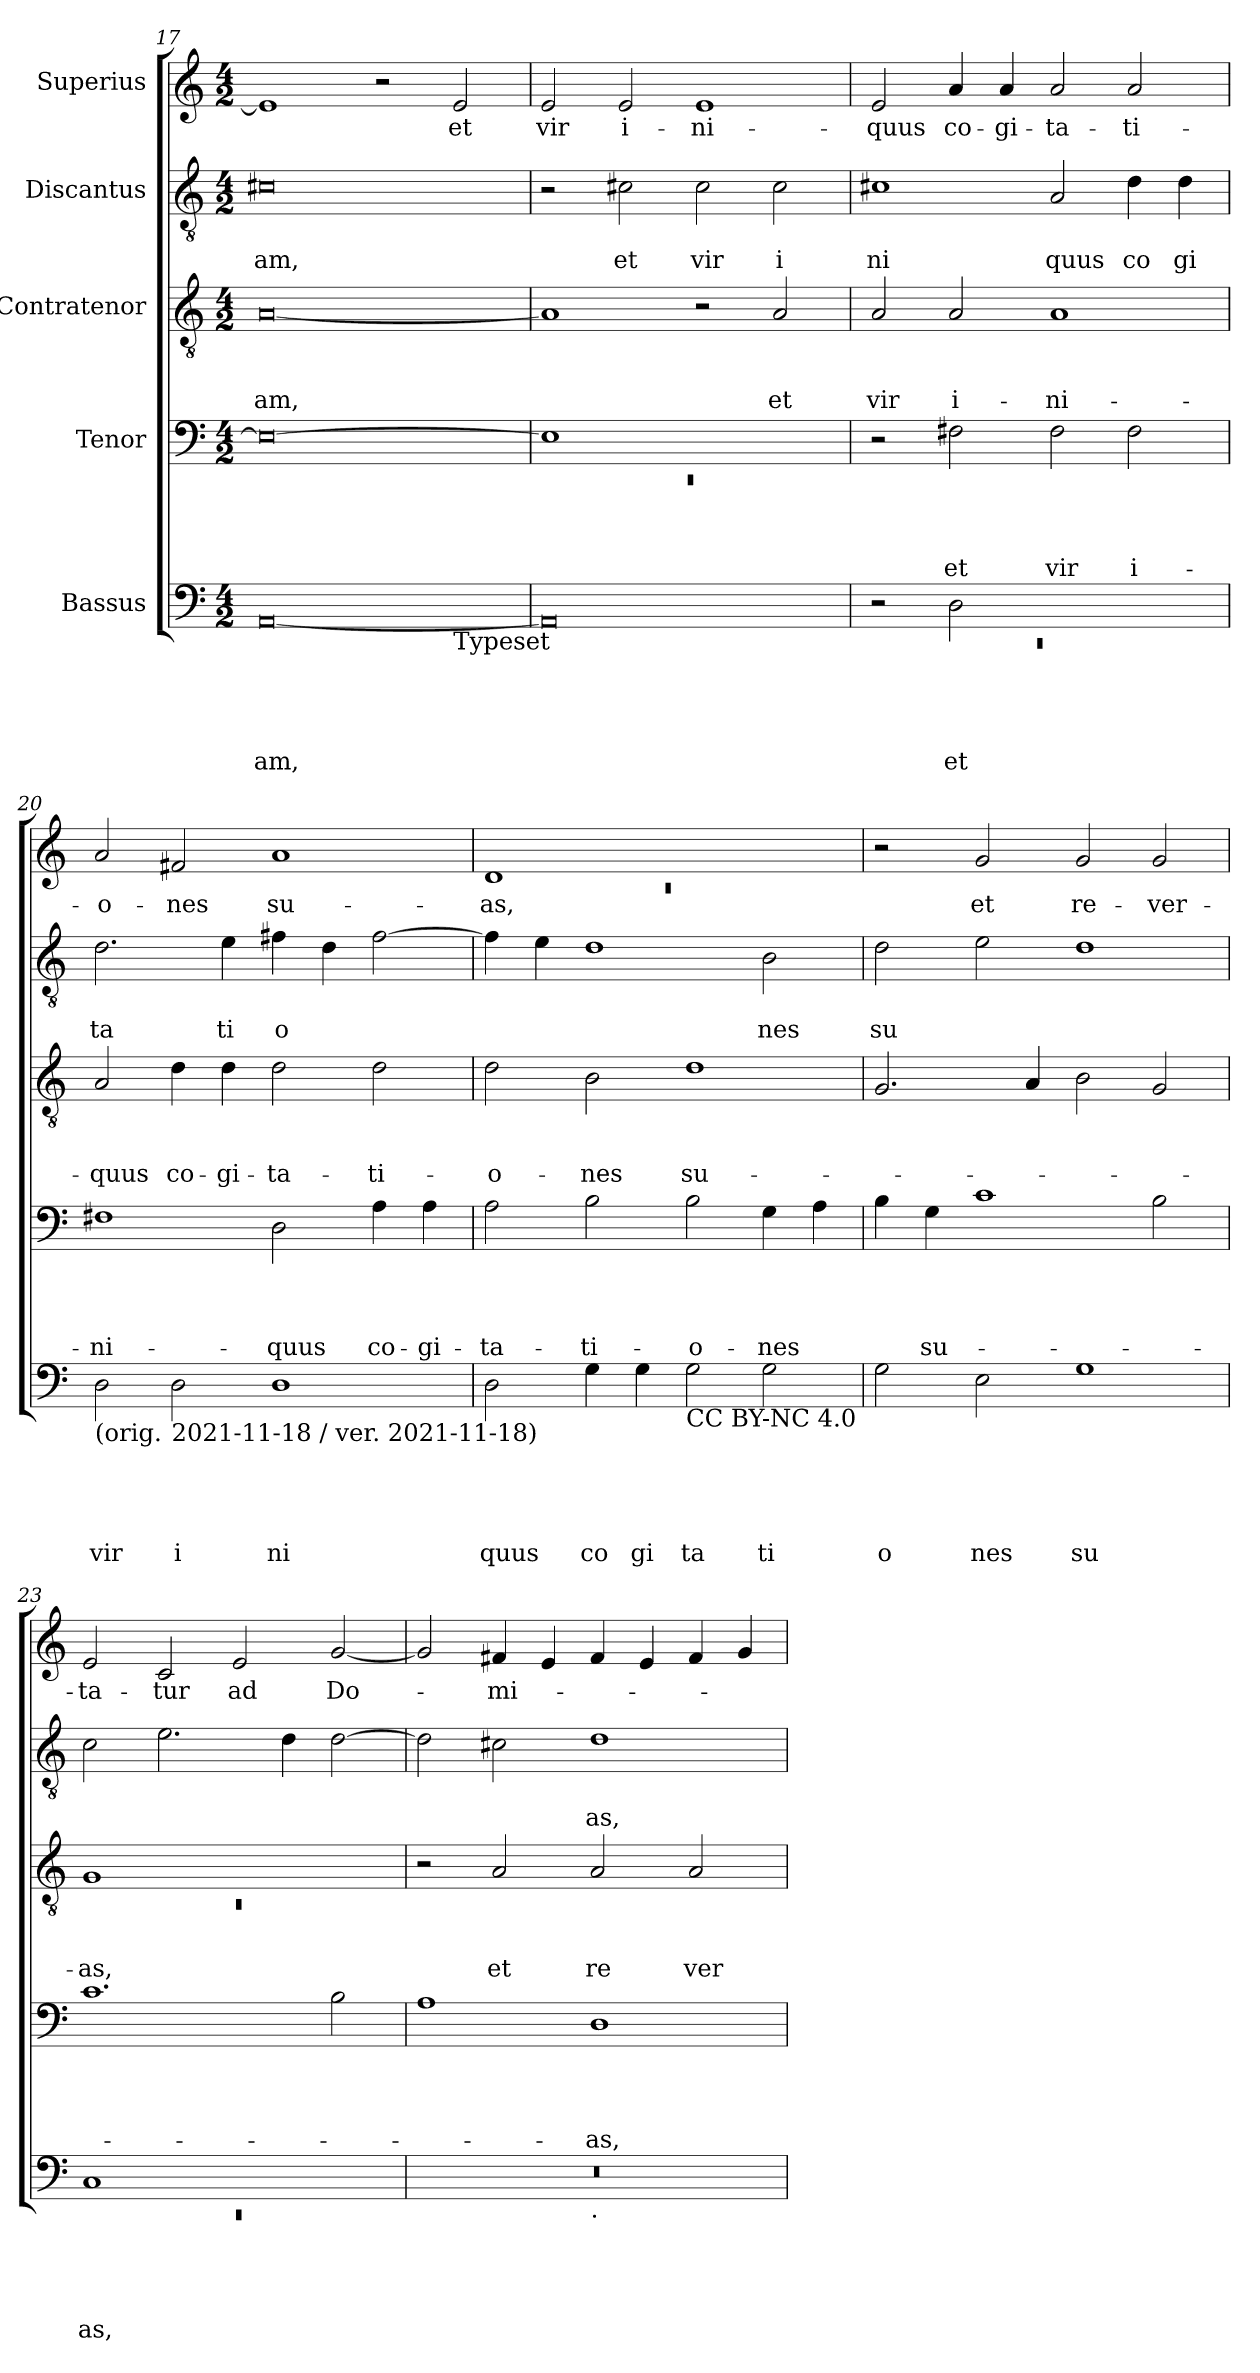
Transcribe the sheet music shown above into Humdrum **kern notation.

**kern	**text	**text	**text	**text	**text	**kern	**text	**text	**text	**text	**kern	**text	**text	**text	**kern	**text	**text	**kern	**text
*part5	*part5	*part5	*part5	*part5	*part5	*part4	*part4	*part4	*part4	*part4	*part3	*part3	*part3	*part3	*part2	*part2	*part2	*part1	*part1
*staff5	*staff5	*staff5	*staff5	*staff5	*staff5	*staff4	*staff4	*staff4	*staff4	*staff4	*staff3	*staff3	*staff3	*staff3	*staff2	*staff2	*staff2	*staff1	*staff1
*I"Bassus	*	*	*	*	*	*I"Tenor	*	*	*	*	*I"Contratenor	*	*	*	*I"Discantus	*	*	*I"Superius	*
*clefF4	*	*	*	*	*	*clefF4	*	*	*	*	*clefGv2	*	*	*	*clefGv2	*	*	*clefG2	*
*k[]	*	*	*	*	*	*k[]	*	*	*	*	*k[]	*	*	*	*k[]	*	*	*k[]	*
*C:	*	*	*	*	*	*C:	*	*	*	*	*C:	*	*	*	*C:	*	*	*C:	*
*M4/2	*	*	*	*	*	*M4/2	*	*	*	*	*M4/2	*	*	*	*M4/2	*	*	*M4/2	*
=17	=17	=17	=17	=17	=17	=17	=17	=17	=17	=17	=17	=17	=17	=17	=17	=17	=17	=17	=17
!	!	!	!	!	!LO:LY:b	!	!	!	!	!	!	!	!	!LO:LY:b	!	!	!LO:LY:b	!	!
*^	*	*	*	*	*	*	*	*	*	*	*	*	*	*	*	*	*	*	*
[<0AA	1.ryy	.	.	.	.	am,	0E_	.	.	.	.	[<0A	.	.	-am,	0c#X	.	am,	1e]	.
.	.	.	.	.	.	.	.	.	.	.	.	.	.	.	.	.	.	.	2r	.
!	!LO:TX:b:t=Typeset	!	!	!	!	!	!	!	!	!	!	!	!	!	!	!	!	!	!	!
!	!	!	!	!	!	!	!	!	!	!	!	!	!	!	!	!	!	!	!	!LO:LY:b
.	2ryy	.	.	.	.	.	.	.	.	.	.	.	.	.	.	.	.	.	2e/	et
=18	=18	=18	=18	=18	=18	=18	=18	=18	=18	=18	=18	=18	=18	=18	=18	=18	=18	=18	=18	=18
*	*	*	*	*	*	*	*^	*	*	*	*	*	*	*	*	*	*	*	*	*
!LO:TX:b:t=by Allen Garvin (aurvondel@gmail.com)	!	!	!	!	!	!	!	!	!	!	!	!	!	!	!	!	!	!	!	!	!
!	!	!	!	!	!	!	!	!LO:N:vis=1	!	!	!	!	!	!	!	!	!	!	!	!	!LO:LY:b
*v	*v	*	*	*	*	*	*	*	*	*	*	*	*	*	*	*	*	*	*	*	*
0AA]	.	.	.	.	.	1E]	0rEE	.	.	.	.	1A]	.	.	.	2r	.	.	2e/	vir
!	!	!	!	!	!	!	!	!	!	!	!	!	!	!	!	!	!	!LO:LY:b	!	!LO:LY:b
.	.	.	.	.	.	.	.	.	.	.	.	.	.	.	.	2c#X\	.	et	2e/	i-
!	!	!	!	!	!	!	!	!	!	!	!	!	!	!	!	!	!	!LO:LY:b	!	!LO:LY:b
.	.	.	.	.	.	1ryy	.	.	.	.	.	2r	.	.	.	2c#\	.	vir	1e	-ni-
!	!	!	!	!	!	!	!	!	!	!	!	!	!	!	!LO:LY:b	!	!	!LO:LY:b	!	!
.	.	.	.	.	.	.	.	.	.	.	.	2A/	.	.	et	2c#\	.	i	.	.
*	*	*	*	*	*	*v	*v	*	*	*	*	*	*	*	*	*	*	*	*	*
=19	=19	=19	=19	=19	=19	=19	=19	=19	=19	=19	=19	=19	=19	=19	=19	=19	=19	=19	=19
*^	*	*	*	*	*	*	*	*	*	*	*	*	*	*	*	*	*	*	*
!	!LO:N:vis=1	!	!	!	!	!	!	!	!	!	!	!	!	!	!LO:LY:b	!	!	!LO:LY:b	!	!LO:LY:b
*	*^	*	*	*	*	*	*	*	*	*	*	*	*	*	*	*	*	*	*	*
0ryy	0rEE	2r	.	.	.	.	.	2r	.	.	.	.	2A/	.	.	vir	1c#X	.	ni	2e/	-quus
!	!	!	!	!	!	!	!LO:LY:b	!	!	!	!	!LO:LY:b	!	!	!	!LO:LY:b	!	!	!	!	!LO:LY:b
.	.	2D\	.	.	.	.	et	2F#X\	.	.	.	et	2A/	.	.	i-	.	.	.	4a/	co-
!	!	!	!	!	!	!	!	!	!	!	!	!	!	!	!	!	!	!	!	!	!LO:LY:b
.	.	.	.	.	.	.	.	.	.	.	.	.	.	.	.	.	.	.	.	4a/	-gi-
!	!	!	!	!	!	!	!	!	!	!	!	!LO:LY:b	!	!	!	!LO:LY:b	!	!	!LO:LY:b	!	!LO:LY:b
.	.	1ryy	.	.	.	.	.	2F#\	.	.	.	vir	1A	.	.	-ni-	2A/	.	quus	2a/	-ta-
!	!	!	!	!	!	!	!	!	!	!	!	!LO:LY:b	!	!	!	!	!	!	!LO:LY:b	!	!LO:LY:b
.	.	.	.	.	.	.	.	2F#\	.	.	.	i-	.	.	.	.	4d\	.	co	2a/	-ti-
!	!	!	!	!	!	!	!	!	!	!	!	!	!	!	!	!	!	!	!LO:LY:b	!	!
.	.	.	.	.	.	.	.	.	.	.	.	.	.	.	.	.	4d\	.	gi	.	.
*v	*v	*v	*	*	*	*	*	*	*	*	*	*	*	*	*	*	*	*	*	*	*
=20	=20	=20	=20	=20	=20	=20	=20	=20	=20	=20	=20	=20	=20	=20	=20	=20	=20	=20	=20
!LO:TX:b:t=(orig.	!	!	!	!	!	!	!	!	!	!	!	!	!	!	!	!	!	!	!
!	!	!	!	!	!LO:LY:b	!	!	!	!	!LO:LY:b	!	!	!	!LO:LY:b	!	!	!LO:LY:b	!	!LO:LY:b
2D\	.	.	.	.	vir	1F#X	.	.	.	-ni-	2A/	.	.	-quus	2.d\	.	ta	2a/	-o-
!LO:TX:b:t=2021-11-18 / ver. 2021-11-18)	!	!	!	!	!	!	!	!	!	!	!	!	!	!	!	!	!	!	!
!	!	!	!	!	!LO:LY:b	!	!	!	!	!	!	!	!	!LO:LY:b	!	!	!	!	!LO:LY:b
2D\	.	.	.	.	i	.	.	.	.	.	4d\	.	.	co-	.	.	.	2f#X/	-nes
!	!	!	!	!	!	!	!	!	!	!	!	!	!	!LO:LY:b	!	!	!LO:LY:b	!	!
.	.	.	.	.	.	.	.	.	.	.	4d\	.	.	-gi-	4e\	.	ti	.	.
!	!	!	!	!	!LO:LY:b	!	!	!	!	!LO:LY:b	!	!	!	!LO:LY:b	!	!	!LO:LY:b	!	!LO:LY:b
1D	.	.	.	.	ni	2D\	.	.	.	-quus	2d\	.	.	-ta-	4f#X\	.	o	1a	su-
.	.	.	.	.	.	.	.	.	.	.	.	.	.	.	4d\	.	.	.	.
!	!	!	!	!	!	!	!	!	!	!LO:LY:b	!	!	!	!LO:LY:b	!	!	!	!	!
.	.	.	.	.	.	4A\	.	.	.	co-	2d\	.	.	-ti-	[>2f#\	.	.	.	.
!	!	!	!	!	!	!	!	!	!	!LO:LY:b	!	!	!	!	!	!	!	!	!
.	.	.	.	.	.	4A\	.	.	.	-gi-	.	.	.	.	.	.	.	.	.
=21	=21	=21	=21	=21	=21	=21	=21	=21	=21	=21	=21	=21	=21	=21	=21	=21	=21	=21	=21
*	*	*	*	*	*	*	*	*	*	*	*	*	*	*	*	*	*	*^	*
!	!	!	!	!	!LO:LY:b	!	!	!	!	!LO:LY:b	!	!	!	!LO:LY:b	!	!	!	!	!LO:N:vis=1	!LO:LY:b
2D\	.	.	.	.	quus	2A\	.	.	.	-ta-	2d\	.	.	-o-	4f#\]	.	.	1d	0rc	-as,
.	.	.	.	.	.	.	.	.	.	.	.	.	.	.	4e\	.	.	.	.	.
!	!	!	!	!	!LO:LY:b	!	!	!	!	!LO:LY:b	!	!	!	!LO:LY:b	!	!	!	!	!	!
4G\	.	.	.	.	co	2B\	.	.	.	-ti-	2B\	.	.	-nes	1d	.	.	.	.	.
!	!	!	!	!	!LO:LY:b	!	!	!	!	!	!	!	!	!	!	!	!	!	!	!
4G\	.	.	.	.	gi	.	.	.	.	.	.	.	.	.	.	.	.	.	.	.
!LO:TX:b:t=CC BY-NC 4.0	!	!	!	!	!	!	!	!	!	!	!	!	!	!	!	!	!	!	!	!
!	!	!	!	!	!LO:LY:b	!	!	!	!	!LO:LY:b	!	!	!	!LO:LY:b	!	!	!	!	!	!
2G\	.	.	.	.	ta	2B\	.	.	.	-o-	1d	.	.	su-	.	.	.	1ryy	.	.
!	!	!	!	!	!LO:LY:b	!	!	!	!	!LO:LY:b	!	!	!	!	!	!	!LO:LY:b	!	!	!
2G\	.	.	.	.	ti	4G\	.	.	.	-nes	.	.	.	.	2B\	.	nes	.	.	.
.	.	.	.	.	.	4A\	.	.	.	.	.	.	.	.	.	.	.	.	.	.
*	*	*	*	*	*	*	*	*	*	*	*	*	*	*	*	*	*	*v	*v	*
=22	=22	=22	=22	=22	=22	=22	=22	=22	=22	=22	=22	=22	=22	=22	=22	=22	=22	=22	=22
!	!	!	!	!	!LO:LY:b	!	!	!	!	!	!	!	!	!	!	!	!LO:LY:b	!	!
2G\	.	.	.	.	o	4B\	.	.	.	.	2.G/	.	.	.	2d\	.	su	2r	.
!	!	!	!	!	!	!	!	!	!	!LO:LY:b	!	!	!	!	!	!	!	!	!
.	.	.	.	.	.	4G\	.	.	.	su-	.	.	.	.	.	.	.	.	.
!	!	!	!	!	!LO:LY:b	!	!	!	!	!	!	!	!	!	!	!	!	!	!LO:LY:b
2E\	.	.	.	.	nes	1c	.	.	.	.	.	.	.	.	2e\	.	.	2g/	et
.	.	.	.	.	.	.	.	.	.	.	4A/	.	.	.	.	.	.	.	.
!	!	!	!	!	!LO:LY:b	!	!	!	!	!	!	!	!	!	!	!	!	!	!LO:LY:b
1G	.	.	.	.	su	.	.	.	.	.	2B\	.	.	.	1d	.	.	2g/	re-
!	!	!	!	!	!	!	!	!	!	!	!	!	!	!	!	!	!	!	!LO:LY:b
.	.	.	.	.	.	2B\	.	.	.	.	2G/	.	.	.	.	.	.	2g/	-ver-
!!LO:PB:g=z
=23	=23	=23	=23	=23	=23	=23	=23	=23	=23	=23	=23	=23	=23	=23	=23	=23	=23	=23	=23
*^	*	*	*	*	*	*	*	*	*	*	*^	*	*	*	*	*	*	*	*
!	!LO:N:vis=1	!	!	!	!	!LO:LY:b	!	!	!	!	!	!	!LO:N:vis=1	!	!	!LO:LY:b	!	!	!	!	!LO:LY:b
1C	0rEE	.	.	.	.	as,	1.c	.	.	.	.	1G	0rC	.	.	-as,	2c\	.	.	2e/	-ta-
!	!	!	!	!	!	!	!	!	!	!	!	!	!	!	!	!	!	!	!	!	!LO:LY:b
.	.	.	.	.	.	.	.	.	.	.	.	.	.	.	.	.	2.e\	.	.	2c/	-tur
!	!	!	!	!	!	!	!	!	!	!	!	!	!	!	!	!	!	!	!	!	!LO:LY:b
1ryy	.	.	.	.	.	.	.	.	.	.	.	1ryy	.	.	.	.	.	.	.	2e/	ad
.	.	.	.	.	.	.	.	.	.	.	.	.	.	.	.	.	4d\	.	.	.	.
!	!	!	!	!	!	!	!	!	!	!	!	!	!	!	!	!	!	!	!	!	!LO:LY:b
.	.	.	.	.	.	.	2B\	.	.	.	.	.	.	.	.	.	[>2d\	.	.	[<2g/	Do-
*	*	*	*	*	*	*	*	*	*	*	*	*v	*v	*	*	*	*	*	*	*	*
=24	=24	=24	=24	=24	=24	=24	=24	=24	=24	=24	=24	=24	=24	=24	=24	=24	=24	=24	=24	=24
0r	1ryy	.	.	.	.	.	1A	.	.	.	.	2r	.	.	.	2d\]	.	.	2g/]	.
!	!	!	!	!	!	!	!	!	!	!	!	!	!	!	!LO:LY:b	!	!	!	!	!LO:LY:b
.	.	.	.	.	.	.	.	.	.	.	.	2A/	.	.	et	2c#X\	.	.	4f#X/	-mi-
.	.	.	.	.	.	.	.	.	.	.	.	.	.	.	.	.	.	.	4e/	.
!	!LO:TX:b:t=.	!	!	!	!	!	!	!	!	!	!	!	!	!	!	!	!	!	!	!
!	!	!	!	!	!	!	!	!	!	!	!LO:LY:b	!	!	!	!LO:LY:b	!	!	!LO:LY:b	!	!
.	1ryy	.	.	.	.	.	1D	.	.	.	-as,	2A/	.	.	re	1d	.	as,	4f#/	.
.	.	.	.	.	.	.	.	.	.	.	.	.	.	.	.	.	.	.	4e/	.
!	!	!	!	!	!	!	!	!	!	!	!	!	!	!	!LO:LY:b	!	!	!	!	!
.	.	.	.	.	.	.	.	.	.	.	.	2A/	.	.	ver	.	.	.	4f#/	.
.	.	.	.	.	.	.	.	.	.	.	.	.	.	.	.	.	.	.	4g/	.
*v	*v	*	*	*	*	*	*	*	*	*	*	*	*	*	*	*	*	*	*	*
=	=	=	=	=	=	=	=	=	=	=	=	=	=	=	=	=	=	=	=
*-	*-	*-	*-	*-	*-	*-	*-	*-	*-	*-	*-	*-	*-	*-	*-	*-	*-	*-	*-
